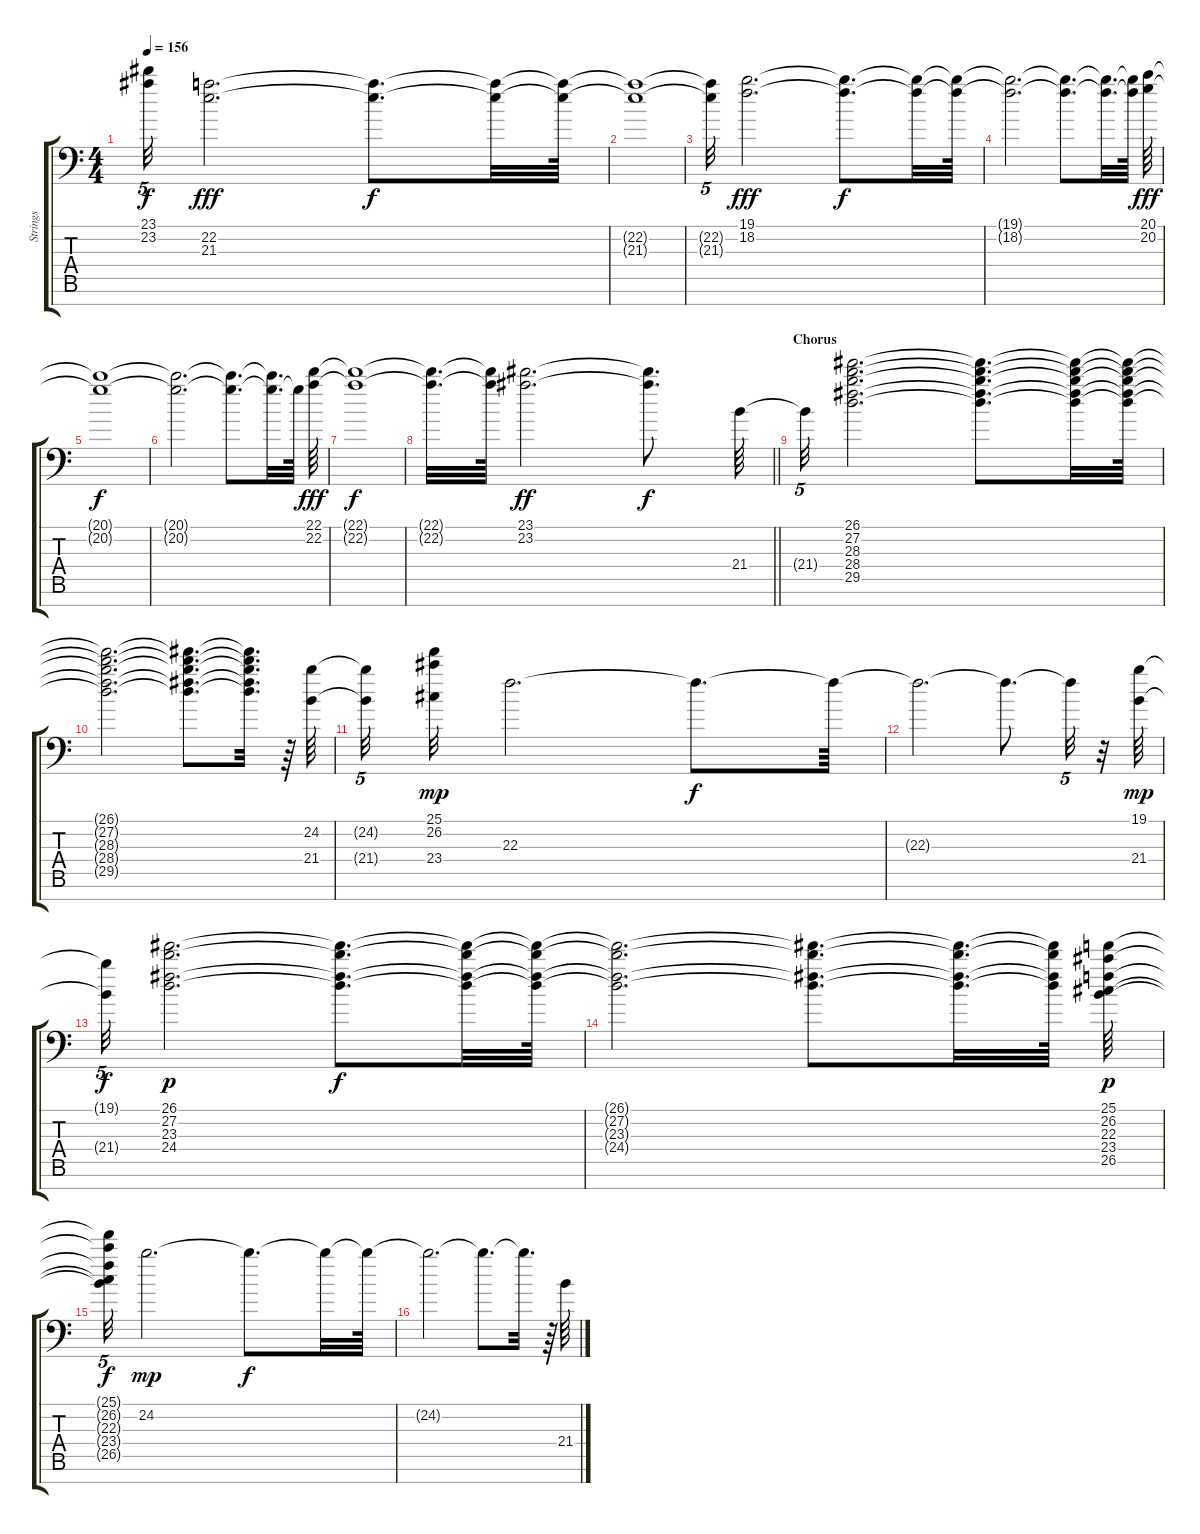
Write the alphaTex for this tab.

\track ("Strings" "Strings") {instrument synthstrings2}
\staff {score tabs}
\tuning (E4 B3 G3 D3 A2 E2 C-1) {hide}
\ts (4 4)
\tempo 156
\clef f4
\ks c
(23.1{t} 23.2{t}).32{tu (5 4) dy f} (22.2 21.3).2{d dy fff} (22.2{t} 21.3{t}).8{d dy f} (22.2{t} 21.3{t}).32 (22.2{t} 21.3{t}).64 |
(22.2{t} 21.3{t}).1 |
(22.2{t} 21.3{t}).32{tu (5 4)} (19.1 18.2).2{d dy fff} (19.1{t} 18.2{t}).8{d dy f} (19.1{t} 18.2{t}).32 (19.1{t} 18.2{t}).64 |
(19.1{t} 18.2{t}).2{d} (19.1{t} 18.2{t}).8{d} (19.1{t} 18.2{t}).32{d} (19.1{t} 18.2{t}).64 (20.1 20.2).64{dy fff} |
(20.1{t} 20.2{t}).1{dy f} |
(20.1{t} 20.2{t}).2{d} (20.1{t} 20.2{t}).8{d} (20.1{t} 20.2{t}).32{d} 20.2{t}.64 (22.1 22.2).64{dy fff} |
(22.1{t} 22.2{t}).1{dy f} |
\barLineRight lightlight
(22.1{t} 22.2{t}).32{d} (22.1{t} 22.2{t}).64 (23.1 23.2).2{d dy ff} (23.1{t} 23.2{t}).8{d dy f} 21.4.64 |
\section ("" "Chorus")
21.4{t}.32{tu (5 4)} (26.1 27.2 28.3 28.4 29.5).2{d} (26.1{t} 27.2{t} 28.3{t} 28.4{t} 29.5{t}).8{d} (26.1{t} 27.2{t} 28.3{t} 28.4{t} 29.5{t}).32 (26.1{t} 27.2{t} 28.3{t} 28.4{t} 29.5{t}).64 |
(26.1{t} 27.2{t} 28.3{t} 28.4{t} 29.5{t}).2{d} (26.1{t} 27.2{t} 28.3{t} 28.4{t} 29.5{t}).8{d} (26.1{t} 27.2{t} 28.3{t} 28.4{t} 29.5{t}).32{d} r.64 (24.2 21.4).64 |
(24.2{t} 21.4{t}).32{tu (5 4)} (25.1 26.2 23.4).32{dy mp} 22.3.2{d} 22.3{t}.8{d dy f} 22.3{t}.64 |
22.3{t}.2{d} 22.3{t}.8{d} 22.3{t}.32{tu (5 4)} r.32 (19.1 21.4).64{dy mp} |
(19.1{t} 21.4{t}).32{tu (5 4) dy f} (26.1 27.2 23.3 24.4).2{d dy p} (26.1{t} 27.2{t} 23.3{t} 24.4{t}).8{d dy f} (26.1{t} 27.2{t} 23.3{t} 24.4{t}).32 (26.1{t} 27.2{t} 23.3{t} 24.4{t}).64 |
(26.1{t} 27.2{t} 23.3{t} 24.4{t}).2{d} (26.1{t} 27.2{t} 23.3{t} 24.4{t}).8{d} (26.1{t} 27.2{t} 23.3{t} 24.4{t}).32{d} (26.1{t} 27.2{t} 23.3{t} 24.4{t}).64 (25.1 26.2 22.3 23.4 26.5).64{dy p} |
(25.1{t} 26.2{t} 22.3{t} 23.4{t} 26.5{t}).32{tu (5 4) dy f} 24.2.2{d dy mp} 24.2{t}.8{d dy f} 24.2{t}.32 24.2{t}.64 |
24.2{t}.2{d} 24.2{t}.8{d} 24.2{t}.32{d} r.64 21.4.64
